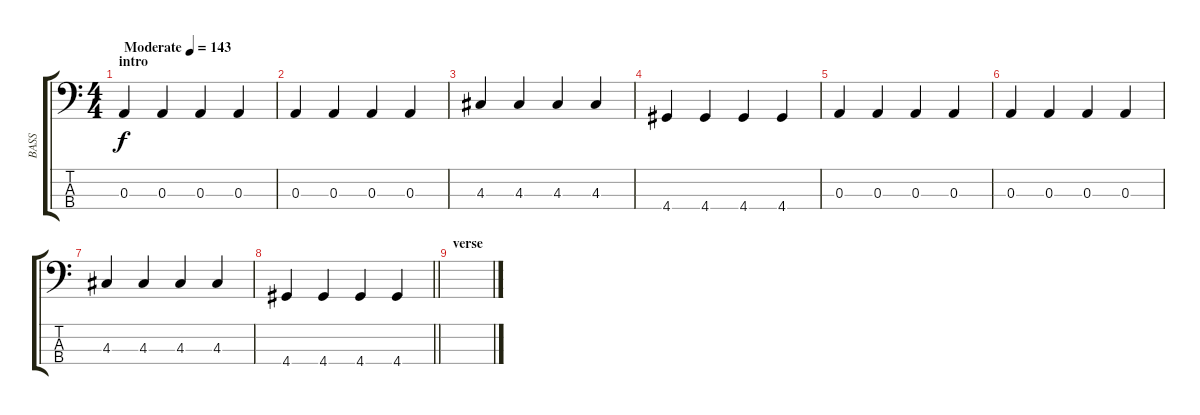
\track ("BASS" "BASS") {instrument slapbass2}
\staff {score tabs}
\tuning (G2 D2 A1 E1) {hide}
\ts (4 4)
\section ("" "intro")
\tempo (143 "Moderate")
\clef f4
\ks c
0.3.4{dy f instrument slapbass2} 0.3.4 0.3.4 0.3.4 |
0.3.4 0.3.4 0.3.4 0.3.4 |
4.3.4 4.3.4 4.3.4 4.3.4 |
4.4.4 4.4.4 4.4.4 4.4.4 |
0.3.4 0.3.4 0.3.4 0.3.4 |
0.3.4 0.3.4 0.3.4 0.3.4 |
4.3.4 4.3.4 4.3.4 4.3.4 |
\barLineRight lightlight
4.4.4 4.4.4 4.4.4 4.4.4 |
\section ("" "verse")
